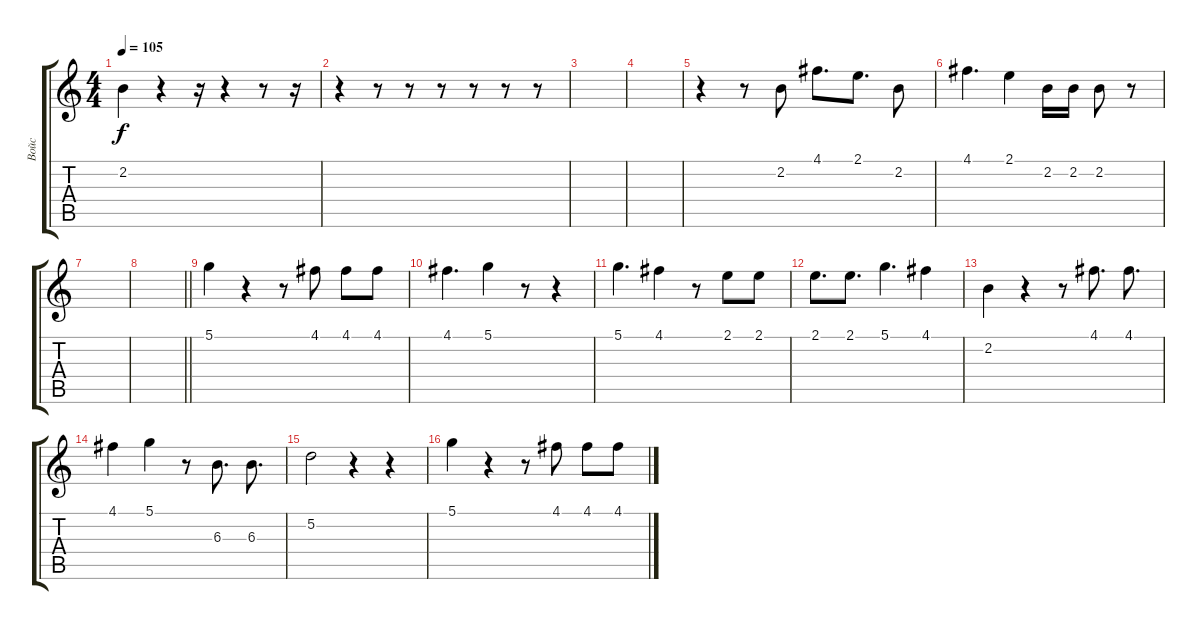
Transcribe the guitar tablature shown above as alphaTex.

\track ("Войс" "Войс") {instrument contrabass}
\staff {score tabs}
\tuning (D4 A3 F3 C3 G2 C2) {hide}
\ts (4 4)
\tempo 105
\clef g2
\ks c
2.2.4{dy f} r.4 r.16 r.4 r.8 r.16 |
r.4 r.8 r.8 r.8 r.8 r.8 r.8 |
|
|
r.4 r.8 2.2.8 4.1.8{d} 2.1.8{d} 2.2.8 |
4.1.4{d} 2.1.4 2.2.16 2.2.16 2.2.8 r.8 |
|
\barLineRight lightlight
|
5.1.4 r.4 r.8 4.1.8 4.1.8 4.1.8 |
4.1.4{d} 5.1.4 r.8 r.4 |
5.1.4{d} 4.1.4 r.8 2.1.8 2.1.8 |
2.1.8{d} 2.1.8{d} 5.1.4{d} 4.1.4 |
2.2.4 r.4 r.8 4.1.8{d} 4.1.8{d} |
4.1.4 5.1.4 r.8 6.3.8{d} 6.3.8{d} |
5.2.2 r.4 r.4 |
5.1.4 r.4 r.8 4.1.8 4.1.8 4.1.8
